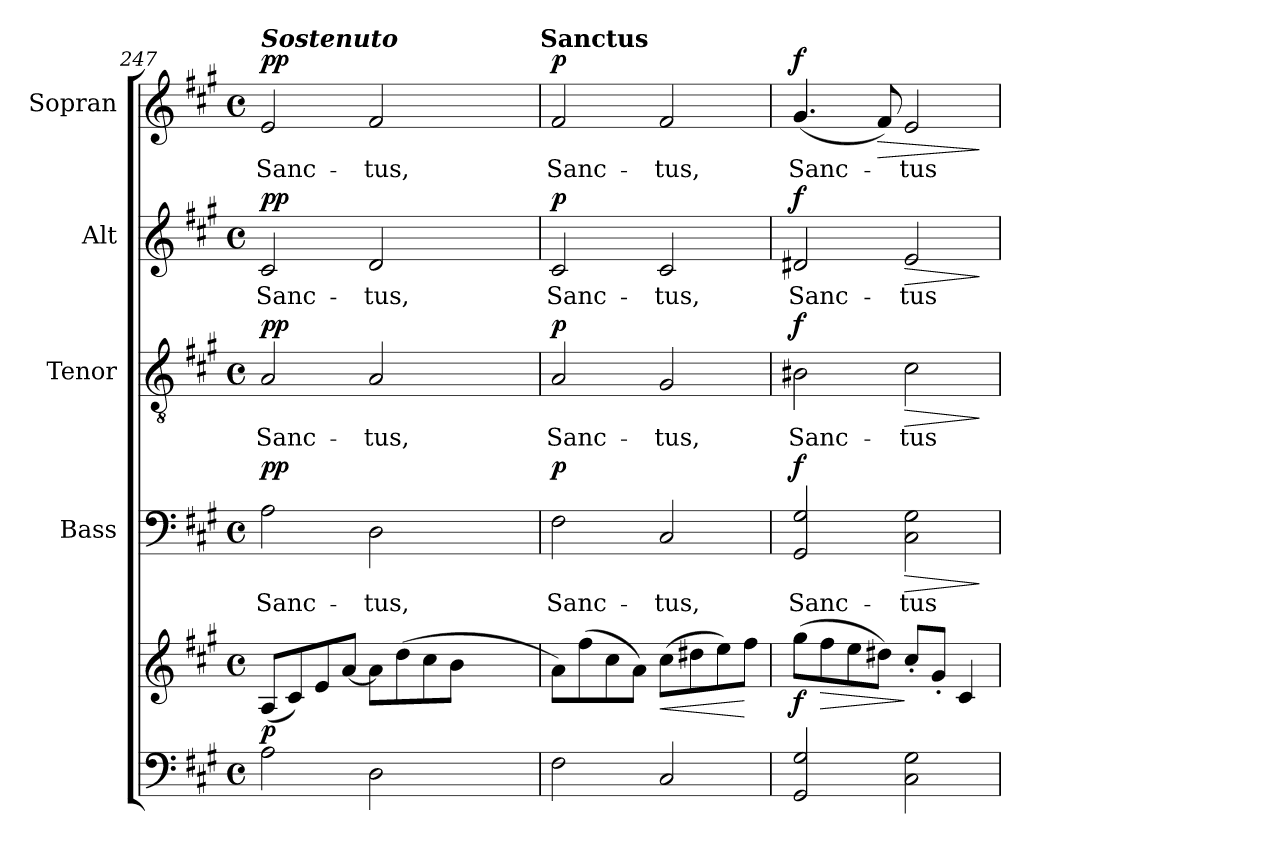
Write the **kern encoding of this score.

**kern	**kern	**dynam	**kern	**text	**dynam	**kern	**text	**dynam	**kern	**text	**dynam	**kern	**text	**dynam
*part5	*part5	*part5	*part4	*part4	*part4	*part3	*part3	*part3	*part2	*part2	*part2	*part1	*part1	*part1
*staff6	*staff5	*staff5/6	*staff4	*staff4	*staff4	*staff3	*staff3	*staff3	*staff2	*staff2	*staff2	*staff1	*staff1	*staff1
*	*	*	*I"Bass	*	*	*I"Tenor	*	*	*I"Alt	*	*	*I"Sopran	*	*
*	*	*	*I'B.	*	*	*I'T.	*	*	*I'A.	*	*	*I'S.	*	*
!!LO:LB:g=z
*clefF4	*clefG2	*	*clefF4	*	*	*clefGv2	*	*	*clefG2	*	*	*clefG2	*	*
*k[f#c#g#]	*k[f#c#g#]	*	*k[f#c#g#]	*	*	*k[f#c#g#]	*	*	*k[f#c#g#]	*	*	*k[f#c#g#]	*	*
*A:	*A:	*	*A:	*	*	*A:	*	*	*A:	*	*	*A:	*	*
*M4/4	*M4/4	*	*M4/4	*	*	*M4/4	*	*	*M4/4	*	*	*M4/4	*	*
*met(c)	*met(c)	*	*met(c)	*	*	*met(c)	*	*	*met(c)	*	*	*met(c)	*	*
=247	=247	=247	=247	=247	=247	=247	=247	=247	=247	=247	=247	=247	=247	=247
!	!	!	!	!	!	!	!	!	!	!	!	!LO:TX:a:Bi:t=Sostenuto	!	!
!	!	!LO:DY:b	!	!LO:LY:b	!LO:DY:a	!	!LO:LY:b	!LO:DY:a	!	!LO:LY:b	!LO:DY:a	!	!LO:LY:b	!LO:DY:a
2A\	(<8A/L	p	2A\	Sanc-	pp	2A/	Sanc-	pp	2c#/	Sanc-	pp	2e/	Sanc-	pp
.	8c#/)	.	.	.	.	.	.	.	.	.	.	.	.	.
.	8e/	.	.	.	.	.	.	.	.	.	.	.	.	.
.	[8a/J	.	.	.	.	.	.	.	.	.	.	.	.	.
!	!	!	!	!LO:LY:b	!	!	!LO:LY:b	!	!	!LO:LY:b	!	!	!LO:LY:b	!
2D\	8a\L]	.	2D\	-tus,	.	2A/	-tus,	.	2d/	-tus,	.	2f#/	-tus,	.
.	(>8dd\	.	.	.	.	.	.	.	.	.	.	.	.	.
.	8cc#\	.	.	.	.	.	.	.	.	.	.	.	.	.
.	8b\J	.	.	.	.	.	.	.	.	.	.	.	.	.
2ryy	2ryy	.	2ryy	.	.	2ryy	.	.	2ryy	.	.	2ryy	.	.
!	!	!	!	!	!	!	!	!	!	!	!	!LO:TX:a:B:t=Sanctus	!	!
=248	=248	=248	=248	=248	=248	=248	=248	=248	=248	=248	=248	=248	=248	=248
!	!	!	!	!LO:LY:b	!LO:DY:a	!	!LO:LY:b	!LO:DY:a	!	!LO:LY:b	!LO:DY:a	!	!LO:LY:b	!LO:DY:a
2F#\	8a\L)	.	2F#\	Sanc-	p	2A/	Sanc-	p	2c#/	Sanc-	p	2f#/	Sanc-	p
.	(>8ff#\	.	.	.	.	.	.	.	.	.	.	.	.	.
.	8cc#\	.	.	.	.	.	.	.	.	.	.	.	.	.
.	8a\J)	.	.	.	.	.	.	.	.	.	.	.	.	.
!	!	!LO:HP:b	!	!LO:LY:b	!	!	!LO:LY:b	!	!	!LO:LY:b	!	!	!LO:LY:b	!
2C#/	(>8cc#\L	<	2C#/	-tus,	.	2G#/	-tus,	.	2c#/	-tus,	.	2f#/	-tus,	.
.	8dd#X\	.	.	.	.	.	.	.	.	.	.	.	.	.
.	8ee\)	.	.	.	.	.	.	.	.	.	.	.	.	.
.	8ff#\J	[	.	.	.	.	.	.	.	.	.	.	.	.
=249	=249	=249	=249	=249	=249	=249	=249	=249	=249	=249	=249	=249	=249	=249
!	!	!LO:DY:b	!	!LO:LY:b	!LO:DY:a	!	!LO:LY:b	!LO:DY:a	!	!LO:LY:b	!LO:DY:a	!	!LO:LY:b	!LO:DY:a
2GG#/ 2G#/	(>8gg#\L	f	2GG#/ 2G#/	Sanc-	f	2B#X\	Sanc-	f	2d#X/	Sanc-	f	(<4.g#/	Sanc-	f
!	!	!LO:HP:b	!	!	!	!	!	!	!	!	!	!	!	!
.	8ff#\	>	.	.	.	.	.	.	.	.	.	.	.	.
.	8ee\	.	.	.	.	.	.	.	.	.	.	.	.	.
!	!	!	!	!	!	!	!	!	!	!	!	!	!	!LO:HP:b
.	8dd#X\J)	.	.	.	.	.	.	.	.	.	.	8f#/)	.	>
!	!	!	!	!LO:LY:b	!LO:HP:b	!	!LO:LY:b	!LO:HP:b	!	!LO:LY:b	!LO:HP:b	!	!LO:LY:b	!
2C#\ 2G#\	8cc#'</L	]	2C#\ 2G#\	-tus	>	2c#\	-tus	>	2e/	-tus	>	2e/	-tus	.
.	8g#'</J	.	.	.	.	.	.	.	.	.	.	.	.	.
.	4c#/	.	.	.	.	.	.	.	.	.	.	.	.	.
.	.	.	.	.	]	.	.	]	.	.	]	.	.	]
=	=	=	=	=	=	=	=	=	=	=	=	=	=	=
*-	*-	*-	*-	*-	*-	*-	*-	*-	*-	*-	*-	*-	*-	*-
